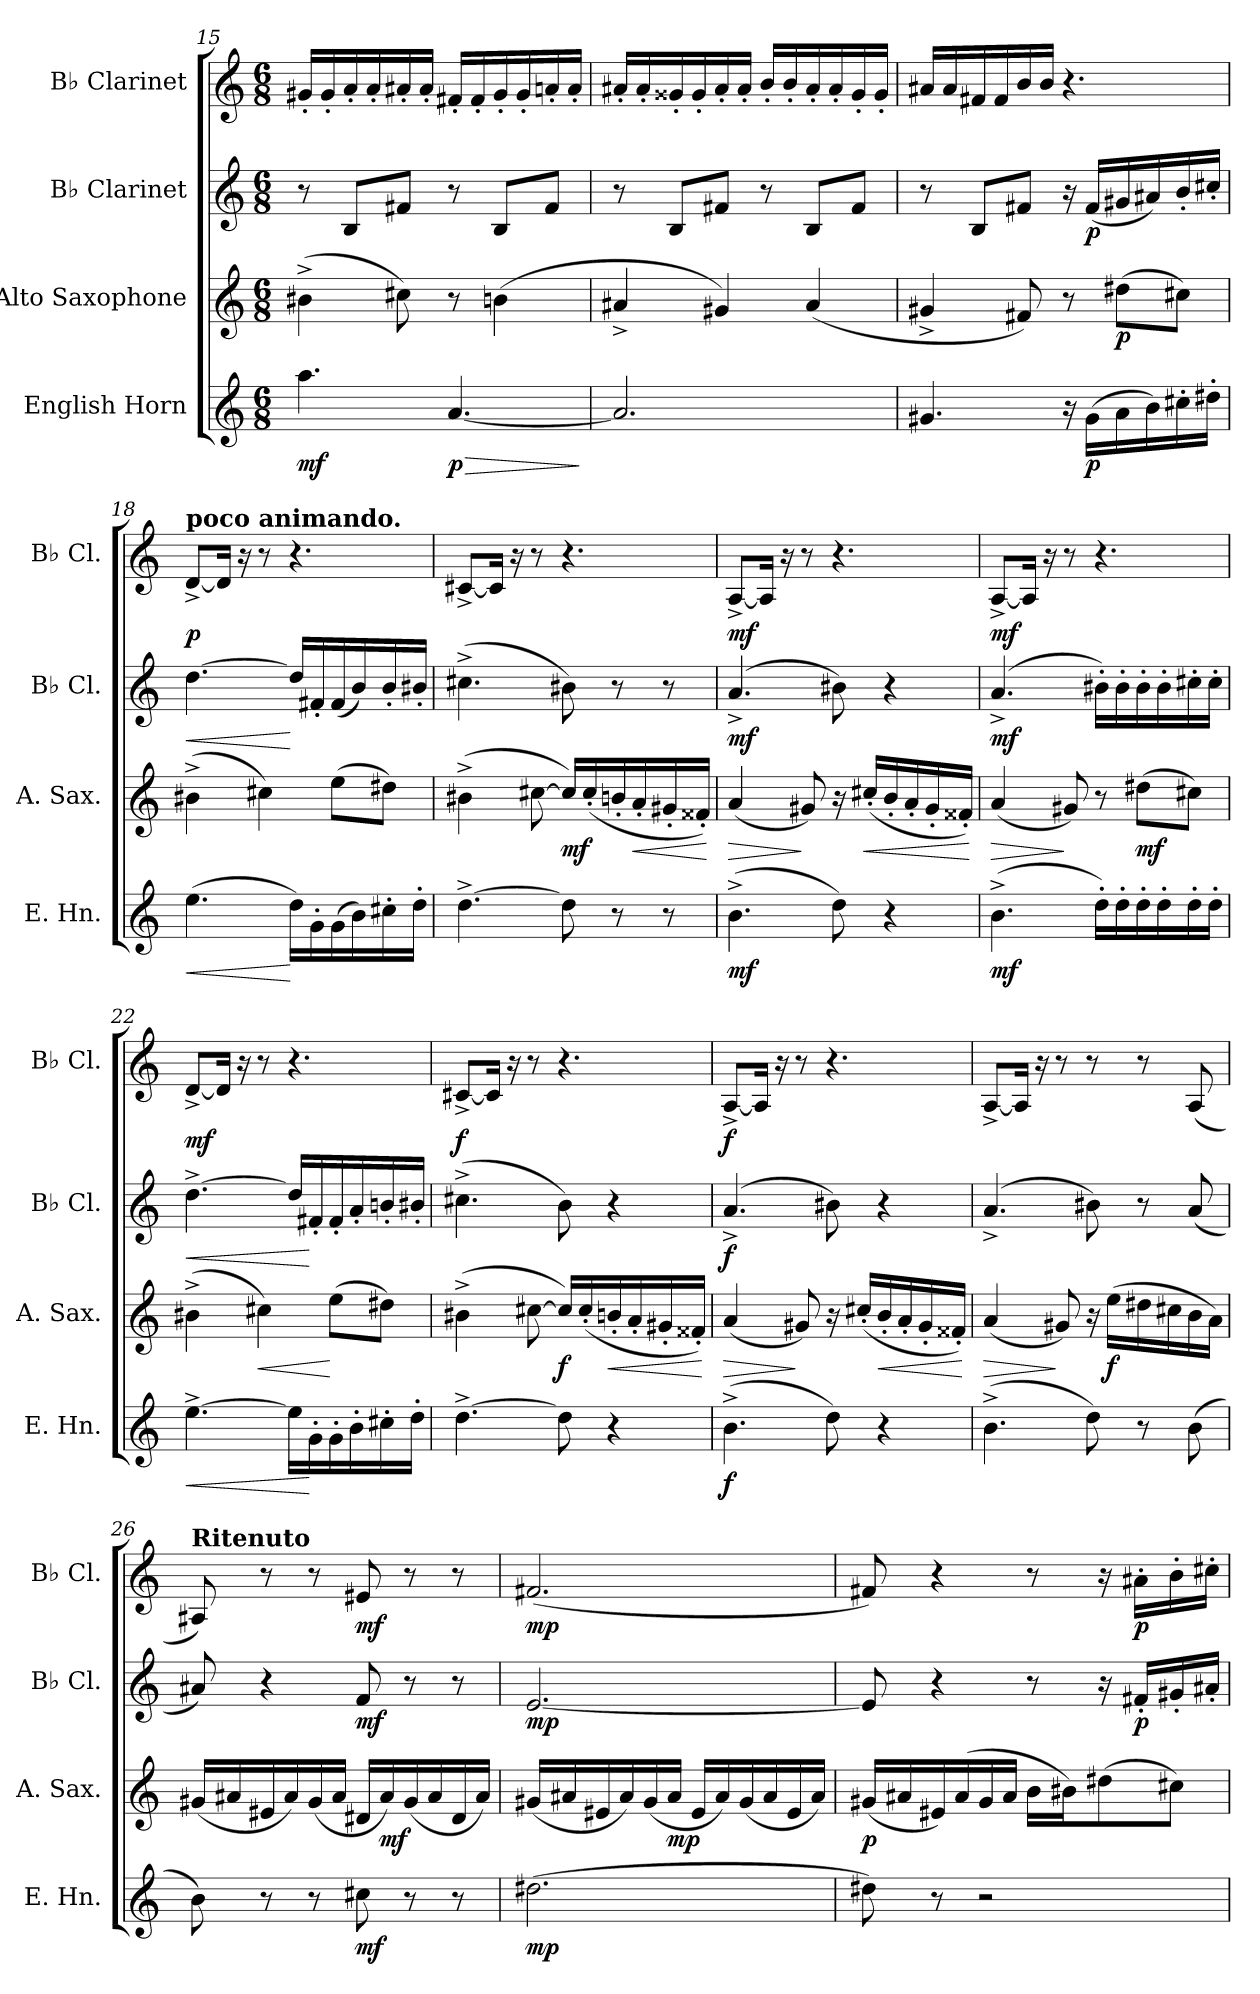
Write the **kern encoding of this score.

**kern	**dynam	**kern	**dynam	**kern	**dynam	**kern	**dynam
*part4	*part4	*part3	*part3	*part2	*part2	*part1	*part1
*staff4	*staff4	*staff3	*staff3	*staff2	*staff2	*staff1	*staff1
*I"English Horn	*	*I"Alto Saxophone	*	*I"B♭ Clarinet	*	*I"B♭ Clarinet	*
*I'E. Hn.	*	*I'A. Sax.	*	*I'B♭ Cl.	*	*I'B♭ Cl.	*
*clefG2	*	*clefG2	*	*clefG2	*	*clefG2	*
*ITrd4c7	*	*ITrd5c9	*	*ITrd1c2	*	*ITrd1c2	*
*k[b-]	*	*k[b-e-a-]	*	*k[b-e-]	*	*k[b-e-]	*
*M6/8	*	*M6/8	*	*M6/8	*	*M6/8	*
=15	=15	=15	=15	=15	=15	=15	=15
!	!LO:DY:b	!	!	!	!	!	!
4.dd\	mf	(>4d#X^\	.	8r	.	16f#X'/LL	.
.	.	.	.	.	.	16f#'/	.
.	.	.	.	8A/L	.	16g'/	.
.	.	.	.	.	.	16g'/	.
.	.	8en\)	.	8en/J	.	16g#X'/	.
.	.	.	.	.	.	16g#'/JJ	.
!	!LO:HP:b	!	!	!	!	!	!
!	!LO:DY:n=1:b	!	!	!	!	!	!
[4.d/	> p	8r	.	8r	.	16en'/LL	.
.	.	.	.	.	.	16e'/	.
.	.	(>4dn\	.	8A/L	.	16f#'/	.
.	.	.	.	.	.	16f#'/	.
.	.	.	.	8e/J	.	16gn'/	.
.	.	.	.	.	.	16g'/JJ	.
.	]	.	.	.	.	.	.
=16	=16	=16	=16	=16	=16	=16	=16
2.d/]	.	4c#X^/	.	8r	.	16g#X'/LL	.
.	.	.	.	.	.	16g#'/	.
.	.	.	.	8A/L	.	16f##X'/	.
.	.	.	.	.	.	16f##'/	.
.	.	4Bn/)	.	8en/J	.	16g#'/	.
.	.	.	.	.	.	16g#'/JJ	.
.	.	.	.	8r	.	16a'/LL	.
.	.	.	.	.	.	16a'/	.
.	.	(<4c#/	.	8A/L	.	16g#'/	.
.	.	.	.	.	.	16g#'/	.
.	.	.	.	8e/J	.	16f##'/	.
.	.	.	.	.	.	16f##'/JJ	.
!!LO:PB:g=z
=17	=17	=17	=17	=17	=17	=17	=17
4.c#X/	.	4Bn^/	.	8r	.	16g#X/LL	.
.	.	.	.	.	.	16g#/	.
.	.	.	.	8A/L	.	16en/	.
.	.	.	.	.	.	16e/	.
.	.	8An/)	.	8en/J	.	16a/	.
.	.	.	.	.	.	16a/JJ	.
16r	.	8r	.	16r	.	4.r	.
!	!LO:DY:b	!	!	!	!LO:DY:b	!	!
(>16c#\LL	p	.	.	(<16e/LL	p	.	.
!	!	!	!LO:DY:b	!	!	!	!
16d\	.	(>8f#X\L	p	16f#X/	.	.	.
16e\)	.	.	.	16g#X/)	.	.	.
16f#X'\	.	8en\J)	.	16a'/	.	.	.
16g#X'\JJ	.	.	.	16bn'/JJ	.	.	.
=18	=18	=18	=18	=18	=18	=18	=18
!	!	!	!	!	!	!LO:TX:a:B:t=poco animando.	!
!	!LO:HP:b	!	!	!	!LO:HP:b	!	!LO:DY:b
(>4.a\	<	(>4d#X^\	.	[4.cc\	<	[8c^/L	p
.	.	.	.	.	.	16c/Jk]	.
.	.	.	.	.	.	16r	.
.	.	4en\)	.	.	.	8r	.
16g\LL)	[	.	.	16cc/LL]	[	4.r	.
16c'\	.	.	.	16en'/	.	.	.
(>16c\	.	(>8g\L	.	(<16e/	.	.	.
16e\)	.	.	.	16a/)	.	.	.
16f#X'\	.	8f#X\J)	.	16a'/	.	.	.
16g'\JJ	.	.	.	16a#X'/JJ	.	.	.
=19	=19	=19	=19	=19	=19	=19	=19
[4.g^\	.	(>4d#X^\	.	(>4.bn^\	.	[8Bn^/L	.
.	.	.	.	.	.	16B/Jk]	.
.	.	.	.	.	.	16r	.
.	.	[8en\	.	.	.	8r	.
!	!	!	!LO:DY:b	!	!	!	!
8g\]	.	16e/LL])	mf	8a#X\)	.	4.r	.
.	.	(<16e'/	.	.	.	.	.
8r	.	16dn'/	.	8r	.	.	.
!	!	!	!LO:HP:b	!	!	!	!
.	.	16c'/	<	.	.	.	.
8r	.	16Bn'/	.	8r	.	.	.
.	.	16A#X'/JJ)	.	.	.	.	.
.	.	.	[	.	.	.	.
=20	=20	=20	=20	=20	=20	=20	=20
!	!LO:DY:b	!	!LO:HP:b	!	!LO:DY:b	!	!LO:DY:b
(>4.e^\	mf	(<4c/	>	(>4.g^/	mf	[8G^/L	mf
.	.	.	.	.	.	16G/Jk]	.
.	.	.	.	.	.	16r	.
.	.	8Bn/)	]	.	.	8r	.
8g\)	.	16r	.	8a#X\)	.	4.r	.
!	!	!	!LO:HP:b	!	!	!	!
.	.	(<16en'/LL	<	.	.	.	.
4r	.	16d'/	.	4r	.	.	.
.	.	16c'/	.	.	.	.	.
.	.	16B'/	.	.	.	.	.
.	.	16A#X'/JJ)	.	.	.	.	.
.	.	.	[	.	.	.	.
=21	=21	=21	=21	=21	=21	=21	=21
!	!LO:DY:b	!	!LO:HP:b	!	!LO:DY:b	!	!LO:DY:b
(>4.e^\	mf	(<4c/	>	(>4.g^/	mf	[8G^/L	mf
.	.	.	.	.	.	16G/Jk]	.
.	.	.	.	.	.	16r	.
.	.	8Bn/)	]	.	.	8r	.
16g'\LL)	.	8r	.	16a#X'\LL)	.	4.r	.
16g'\	.	.	.	16a#'\	.	.	.
!	!	!	!LO:DY:b	!	!	!	!
16g'\	.	(>8f#X\L	mf	16a#'\	.	.	.
16g'\	.	.	.	16a#'\	.	.	.
16g'\	.	8en\J)	.	16bn'\	.	.	.
16g'\JJ	.	.	.	16b'\JJ	.	.	.
!!LO:LB:g=z
=22	=22	=22	=22	=22	=22	=22	=22
!	!LO:HP:b	!	!	!	!LO:HP:b	!	!LO:DY:b
[4.a^\	<	(>4d#X^\	.	[4.cc^\	<	[8c^/L	mf
.	.	.	.	.	.	16c/Jk]	.
.	.	.	.	.	.	16r	.
!	!	!	!LO:HP:b	!	!	!	!
.	.	4en\)	<	.	.	8r	.
16a\LL]	.	.	.	16cc/LL]	.	4.r	.
16c'\	[	.	.	16en'/	[	.	.
16c'\	.	(>8g\L	[	16e'/	.	.	.
16e'\	.	.	.	16g'/	.	.	.
16f#X'\	.	8f#X\J)	.	16an'/	.	.	.
16g'\JJ	.	.	.	16a#X'/JJ	.	.	.
=23	=23	=23	=23	=23	=23	=23	=23
!	!	!	!	!	!	!	!LO:DY:b
[4.g^\	.	(>4d#X^\	.	(>4.bn^\	.	[8Bn^/L	f
.	.	.	.	.	.	16B/Jk]	.
.	.	.	.	.	.	16r	.
.	.	[8en\	.	.	.	8r	.
!	!	!	!LO:DY:b	!	!	!	!
8g\]	.	16e/LL])	f	8a\)	.	4.r	.
.	.	(<16e'/	.	.	.	.	.
!	!	!	!LO:HP:b	!	!	!	!
4r	.	16dn'/	<	4r	.	.	.
.	.	16c'/	.	.	.	.	.
.	.	16Bn'/	.	.	.	.	.
.	.	16A#X'/JJ)	.	.	.	.	.
.	.	.	[	.	.	.	.
=24	=24	=24	=24	=24	=24	=24	=24
!	!LO:DY:b	!	!LO:HP:b	!	!LO:DY:b	!	!LO:DY:b
(>4.e^\	f	(<4c/	>	(>4.g^/	f	[8G^/L	f
.	.	.	.	.	.	16G/Jk]	.
.	.	.	.	.	.	16r	.
.	.	8Bn/)	]	.	.	8r	.
8g\)	.	16r	.	8a#X\)	.	4.r	.
.	.	(<16en'/LL	.	.	.	.	.
!	!	!	!LO:HP:b	!	!	!	!
4r	.	16d'/	<	4r	.	.	.
.	.	16c'/	.	.	.	.	.
.	.	16B'/	.	.	.	.	.
.	.	16A#X'/JJ)	.	.	.	.	.
.	.	.	[	.	.	.	.
=25	=25	=25	=25	=25	=25	=25	=25
!	!	!	!LO:HP:b	!	!	!	!
(>4.e^\	.	(<4c/	>	(>4.g^/	.	[8G^/L	.
.	.	.	.	.	.	16G/Jk]	.
.	.	.	.	.	.	16r	.
.	.	8Bn/)	]	.	.	8r	.
8g\)	.	16r	.	8a#X\)	.	8r	.
!	!	!	!LO:DY:b	!	!	!	!
.	.	(>16g\LL	f	.	.	.	.
8r	.	16f#X\	.	8r	.	8r	.
.	.	16en\	.	.	.	.	.
(>8e\	.	16d\	.	(<8g/	.	(<8G/	.
.	.	16c\JJ)	.	.	.	.	.
=26	=26	=26	=26	=26	=26	=26	=26
!	!	!	!	!	!	!LO:TX:a:B:t=Ritenuto	!
8e\)	.	(<16Bn/LL	.	8g#X/)	.	8G#X/)	.
.	.	16c#X/	.	.	.	.	.
8r	.	16G#X/	.	4r	.	8r	.
.	.	16c#/)	.	.	.	.	.
8r	.	(<16B/	.	.	.	8r	.
.	.	16c#/JJ	.	.	.	.	.
!	!LO:DY:b	!	!	!	!LO:DY:b	!	!LO:DY:b
8f#X\	mf	16F#X/LL	.	8e-/	mf	8d#X/	mf
!	!	!	!LO:DY:b	!	!	!	!
.	.	16c#/)	mf	.	.	.	.
8r	.	(<16B/	.	8r	.	8r	.
.	.	16c#/	.	.	.	.	.
8r	.	16F#/	.	8r	.	8r	.
.	.	16c#/JJ)	.	.	.	.	.
!!LO:LB:g=z
=27	=27	=27	=27	=27	=27	=27	=27
!	!LO:DY:b	!	!	!	!LO:DY:b	!	!LO:DY:b
(>2.g#X\	mp	(<16Bn/LL	.	[2.d/	mp	(<2.en/	mp
.	.	16c#X/	.	.	.	.	.
.	.	16G#X/	.	.	.	.	.
.	.	16c#/)	.	.	.	.	.
.	.	(<16B/	.	.	.	.	.
!	!	!	!LO:DY:b	!	!	!	!
.	.	16c#/JJ	mp	.	.	.	.
.	.	16G#/LL	.	.	.	.	.
.	.	16c#/)	.	.	.	.	.
.	.	(<16B/	.	.	.	.	.
.	.	16c#/	.	.	.	.	.
.	.	16G#/	.	.	.	.	.
.	.	16c#/JJ)	.	.	.	.	.
=28	=28	=28	=28	=28	=28	=28	=28
!	!	!	!LO:DY:b	!	!	!	!
8g#X\)	.	(<16Bn/LL	p	8d/]	.	8en/)	.
.	.	16c#X/	.	.	.	.	.
8r	.	16G#X/)	.	4r	.	4r	.
.	.	(>16c#/	.	.	.	.	.
2r	.	16B/	.	.	.	.	.
.	.	16c#/JJ	.	.	.	.	.
.	.	16d\LL	.	8r	.	8r	.
.	.	16d#X\J)	.	.	.	.	.
.	.	(>8f#X\	.	16r	.	16r	.
!	!	!	!	!	!LO:DY:b	!	!LO:DY:b
.	.	.	.	16en'/LL	p	16g#X'\LL	p
.	.	8en\J)	.	16f#X'/	.	16a'\	.
.	.	.	.	16g#X'/JJ	.	16bn'\JJ	.
=	=	=	=	=	=	=	=
*-	*-	*-	*-	*-	*-	*-	*-
